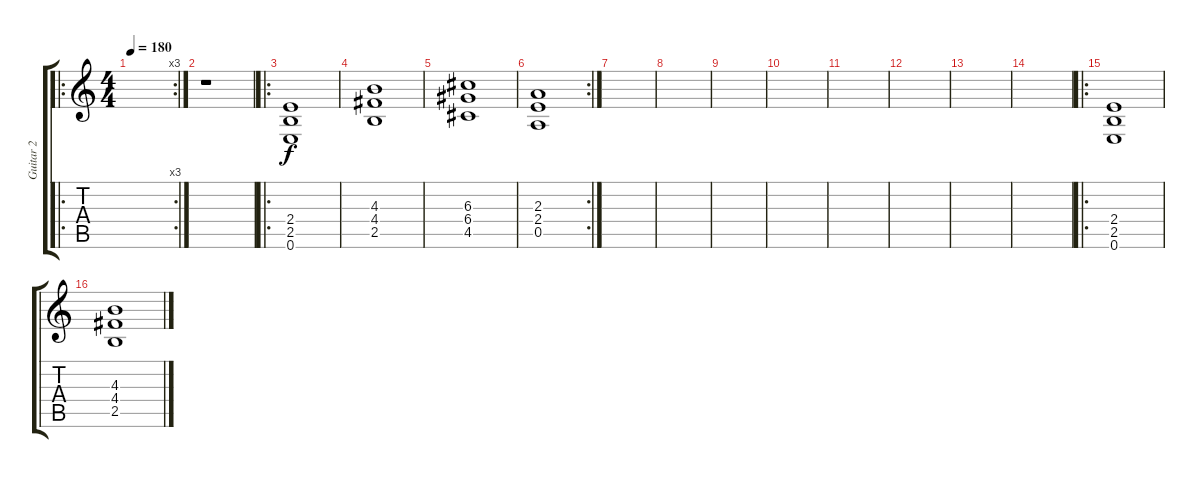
\track ("Guitar 2" "Guitar 2") {instrument overdrivenguitar}
\staff {score tabs}
\tuning (E4 B3 G3 D3 A2 E2) {hide}
\ro
\rc 3
\ts (4 4)
\tempo 180
\clef g2
\ks c
|
r.1 |
\ro
(2.4 2.5 0.6).1 |
(4.3 4.4 2.5).1 |
(6.3 6.4 4.5).1 |
\rc 2
(2.3 2.4 0.5).1 |
|
|
|
|
|
|
|
|
\ro
(2.4 2.5 0.6).1 |
(4.3 4.4 2.5).1
